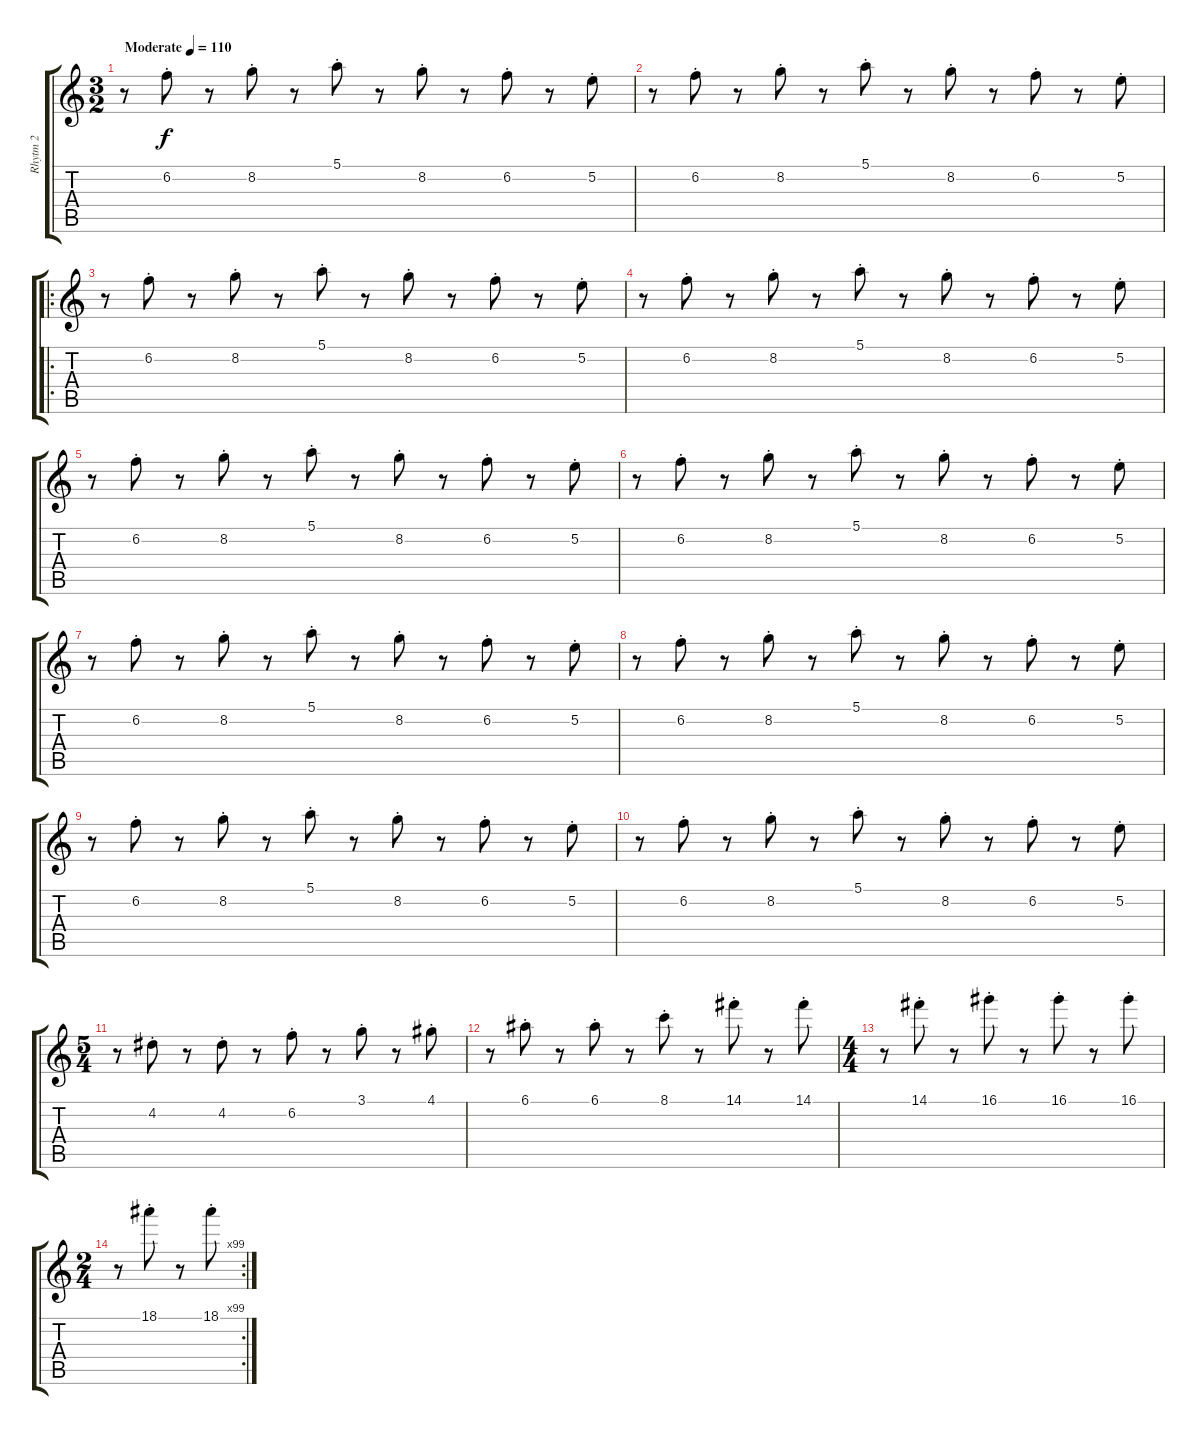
\track ("Rhytm 2" "Rhytm 2") {instrument electricguitarmuted}
\staff {score tabs}
\tuning (E4 B3 G3 D3 A2 E2) {hide}
\ts (3 2)
\tempo (110 "Moderate")
\clef g2
\ks c
r.8{dy f instrument electricguitarmuted} 6.2{st}.8 r.8 8.2{st}.8 r.8 5.1{st}.8 r.8 8.2{st}.8 r.8 6.2{st}.8 r.8 5.2{st}.8 |
r.8 6.2{st}.8 r.8 8.2{st}.8 r.8 5.1{st}.8 r.8 8.2{st}.8 r.8 6.2{st}.8 r.8 5.2{st}.8 |
\ro
r.8 6.2{st}.8 r.8 8.2{st}.8 r.8 5.1{st}.8 r.8 8.2{st}.8 r.8 6.2{st}.8 r.8 5.2{st}.8 |
r.8 6.2{st}.8 r.8 8.2{st}.8 r.8 5.1{st}.8 r.8 8.2{st}.8 r.8 6.2{st}.8 r.8 5.2{st}.8 |
r.8 6.2{st}.8 r.8 8.2{st}.8 r.8 5.1{st}.8 r.8 8.2{st}.8 r.8 6.2{st}.8 r.8 5.2{st}.8 |
r.8 6.2{st}.8 r.8 8.2{st}.8 r.8 5.1{st}.8 r.8 8.2{st}.8 r.8 6.2{st}.8 r.8 5.2{st}.8 |
r.8 6.2{st}.8 r.8 8.2{st}.8 r.8 5.1{st}.8 r.8 8.2{st}.8 r.8 6.2{st}.8 r.8 5.2{st}.8 |
r.8 6.2{st}.8 r.8 8.2{st}.8 r.8 5.1{st}.8 r.8 8.2{st}.8 r.8 6.2{st}.8 r.8 5.2{st}.8 |
r.8 6.2{st}.8 r.8 8.2{st}.8 r.8 5.1{st}.8 r.8 8.2{st}.8 r.8 6.2{st}.8 r.8 5.2{st}.8 |
r.8 6.2{st}.8 r.8 8.2{st}.8 r.8 5.1{st}.8 r.8 8.2{st}.8 r.8 6.2{st}.8 r.8 5.2{st}.8 |
\ts (5 4)
r.8 4.2{st}.8 r.8 4.2{st}.8 r.8 6.2{st}.8 r.8 3.1{st}.8 r.8 4.1{st}.8 |
r.8 6.1{st}.8 r.8 6.1{st}.8 r.8 8.1{st}.8 r.8 14.1{st}.8 r.8 14.1{st}.8 |
\ts (4 4)
r.8 14.1{st}.8 r.8 16.1{st}.8 r.8 16.1{st}.8 r.8 16.1{st}.8 |
\rc 99
\ts (2 4)
r.8 18.1{st}.8 r.8 18.1{st}.8
